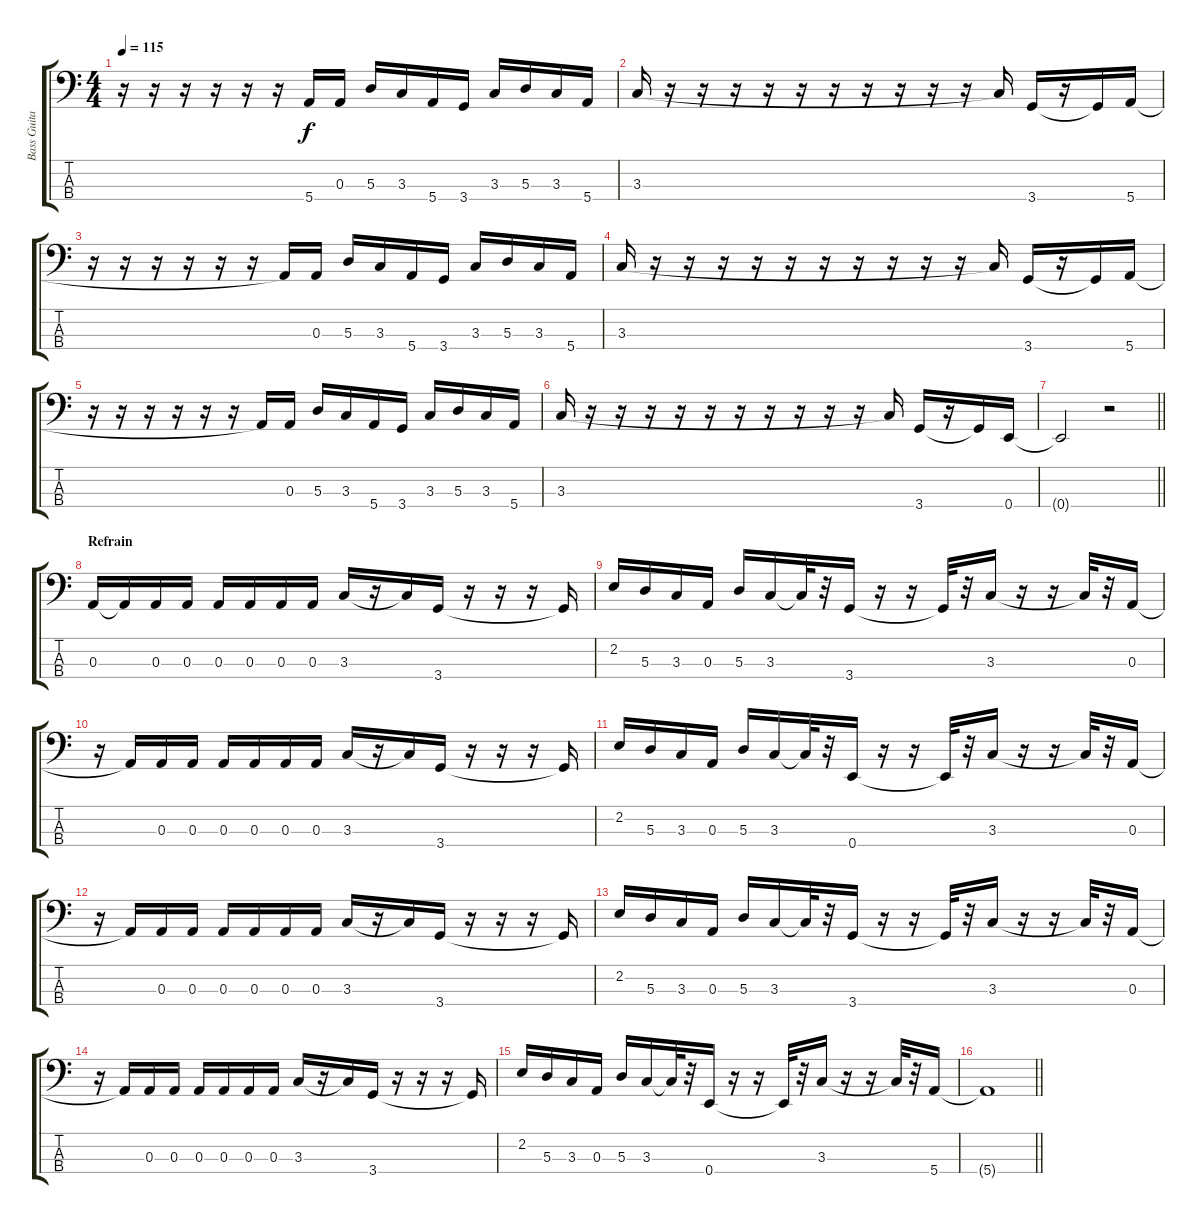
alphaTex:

\track ("Bass Guitar" "Bass Guita") {instrument electricbassfinger}
\staff {score tabs}
\tuning (G2 D2 A1 E1) {hide}
\ts (4 4)
\tempo 115
\clef f4
\ks c
r.16{dy f} r.16 r.16 r.16 r.16 r.16 5.4{t}.16 0.3.16 5.3.16 3.3.16 5.4.16 3.4.16 3.3.16 5.3.16 3.3.16 5.4.16 |
3.3.16 r.16 r.16 r.16 r.16 r.16 r.16 r.16 r.16 r.16 r.16 3.3{t}.16 3.4.16 r.16 3.4{t}.16 5.4.16 |
r.16 r.16 r.16 r.16 r.16 r.16 5.4{t}.16 0.3.16 5.3.16 3.3.16 5.4.16 3.4.16 3.3.16 5.3.16 3.3.16 5.4.16 |
3.3.16 r.16 r.16 r.16 r.16 r.16 r.16 r.16 r.16 r.16 r.16 3.3{t}.16 3.4.16 r.16 3.4{t}.16 5.4.16 |
r.16 r.16 r.16 r.16 r.16 r.16 5.4{t}.16 0.3.16 5.3.16 3.3.16 5.4.16 3.4.16 3.3.16 5.3.16 3.3.16 5.4.16 |
3.3.16 r.16 r.16 r.16 r.16 r.16 r.16 r.16 r.16 r.16 r.16 3.3{t}.16 3.4.16 r.16 3.4{t}.16 0.4.16 |
\barLineRight lightlight
0.4{t}.2 r.2 |
\section ("" "Refrain")
0.3.16 0.3{t}.16 0.3.16 0.3.16 0.3.16 0.3.16 0.3.16 0.3.16 3.3.16 r.16 3.3{t}.16 3.4.16 r.16 r.16 r.16 3.4{t}.16 |
2.2.16 5.3.16 3.3.16 0.3.16 5.3.16 3.3.16 3.3{t}.32 r.32 3.4.16 r.16 r.16 3.4{t}.32 r.32 3.3.16 r.16 r.16 3.3{t}.32 r.32 0.3.16 |
r.16 0.3{t}.16 0.3.16 0.3.16 0.3.16 0.3.16 0.3.16 0.3.16 3.3.16 r.16 3.3{t}.16 3.4.16 r.16 r.16 r.16 3.4{t}.16 |
2.2.16 5.3.16 3.3.16 0.3.16 5.3.16 3.3.16 3.3{t}.32 r.32 0.4.16 r.16 r.16 0.4{t}.32 r.32 3.3.16 r.16 r.16 3.3{t}.32 r.32 0.3.16 |
r.16 0.3{t}.16 0.3.16 0.3.16 0.3.16 0.3.16 0.3.16 0.3.16 3.3.16 r.16 3.3{t}.16 3.4.16 r.16 r.16 r.16 3.4{t}.16 |
2.2.16 5.3.16 3.3.16 0.3.16 5.3.16 3.3.16 3.3{t}.32 r.32 3.4.16 r.16 r.16 3.4{t}.32 r.32 3.3.16 r.16 r.16 3.3{t}.32 r.32 0.3.16 |
r.16 0.3{t}.16 0.3.16 0.3.16 0.3.16 0.3.16 0.3.16 0.3.16 3.3.16 r.16 3.3{t}.16 3.4.16 r.16 r.16 r.16 3.4{t}.16 |
2.2.16 5.3.16 3.3.16 0.3.16 5.3.16 3.3.16 3.3{t}.32 r.32 0.4.16 r.16 r.16 0.4{t}.32 r.32 3.3.16 r.16 r.16 3.3{t}.32 r.32 5.4.16 |
\barLineRight lightlight
5.4{t}.1
